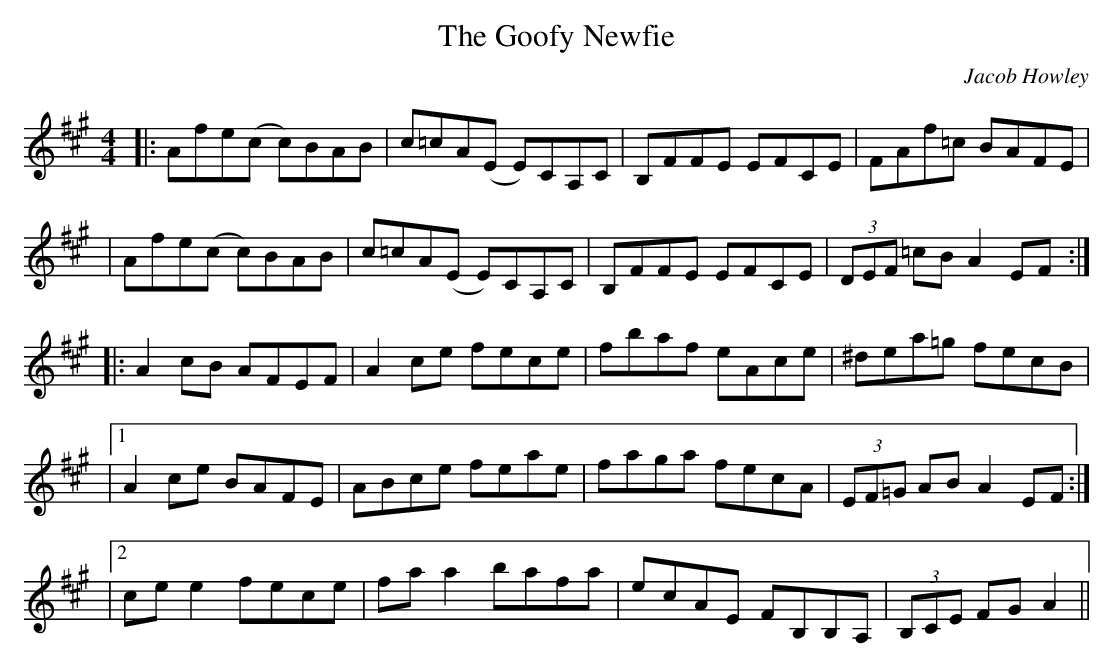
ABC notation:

X:1
T: The Goofy Newfie
C: Jacob Howley
M: 4/4
L: 1/8
K: A
|: Afe(c c)BAB | c=cA(E E)CA,C | B,FFE EFCE | FAf=c BAFE |
| Afe(c c)BAB | c=cA(E E)CA,C | B,FFE EFCE | (3DEF =cB A2EF :|
|: A2cB AFEF | A2ce fece | fbaf eAce | ^dea=g fecB |
|1 A2ce BAFE | ABce feae | faga fecA | (3EF=G AB A2EF :|
|2 cee2 fece | faa2 bafa | ecAE FB,B,A, | (3B,CE FGA2 ||
